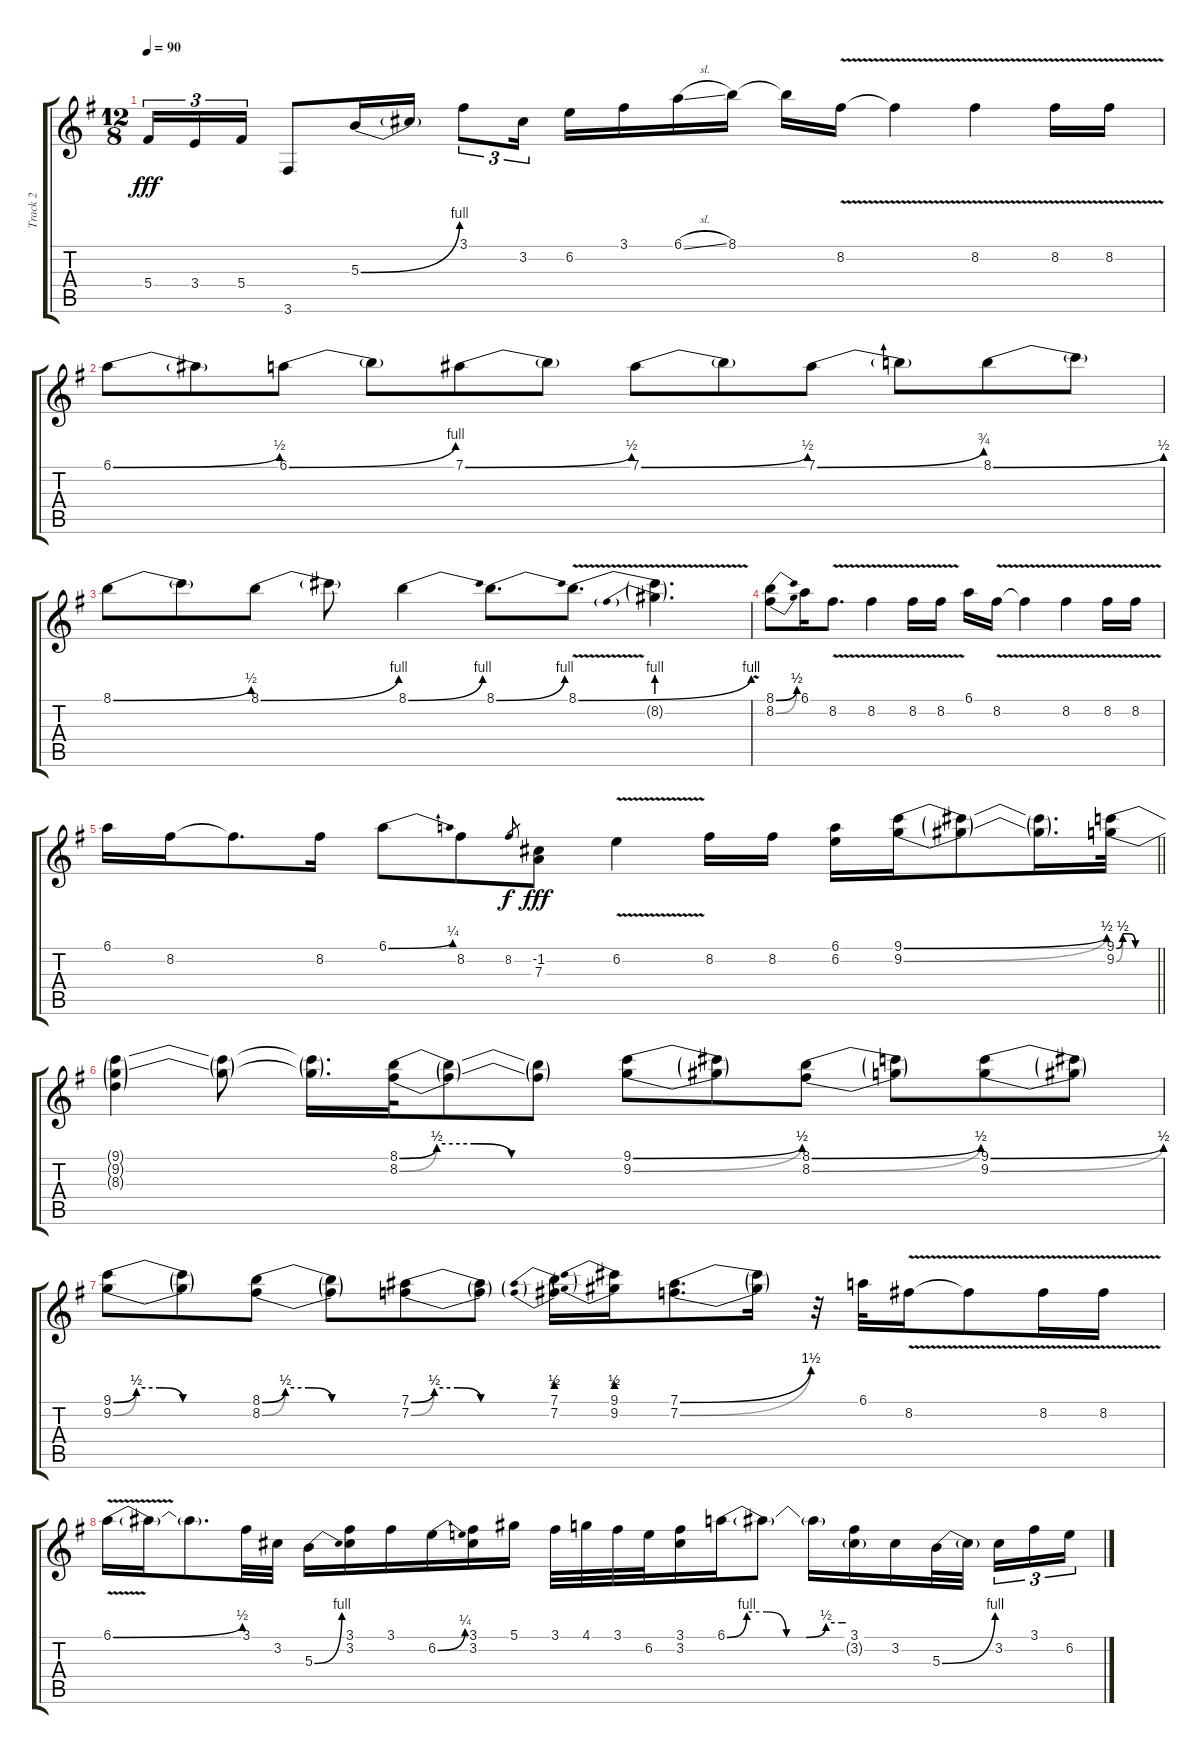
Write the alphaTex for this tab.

\track ("Track 2" "Track 2") {instrument electricguitarjazz}
\staff {score tabs}
\tuning (Eb4 Bb3 Gb3 Db3 Ab2 Eb2) {hide}
\ts (12 8)
\tempo 90
\clef g2
\ks g
5.4.16{tu (3 2) dy fff} 3.4.16{tu (3 2)} 5.4.16{tu (3 2)} 3.6.8 5.3{be (bend 0 0 60 4)}.16 5.3{t}.16 3.1.8{tu (3 2)} 3.2.16{tu (3 2) beam splitsecondary} 6.2.16 3.1.16 6.1{sl}.16 8.1.16 8.1{t}.16 8.2{v}.16 8.2{t}.4 8.2{v}.4 8.2{v}.16 8.2{v}.16 |
6.1{be (bend 0 0 60 2)}.8 6.1{t}.8 6.1{be (bend 0 0 60 4)}.8 6.1{t}.8 7.1{be (bend 0 0 60 2)}.8 7.1{t}.8 7.1{be (bend 0 0 60 2)}.8 7.1{t}.8 7.1{be (bend 0 0 60 3)}.8 7.1{t}.8 8.1{be (bend 0 0 60 2)}.8 8.1{t}.8 |
8.1{be (bend 0 0 60 2)}.8 8.1{t}.8 8.1{be (bend 0 0 60 4)}.8 8.1{t}.8 8.1{be (bend 0 0 60 4)}.4 8.1{be (bend 0 0 60 4)}.8{d} 8.1{be (bend 0 0 60 4) v}.8{d} (8.1{v t} 8.2{be (prebend 0 4 60 4) g}).4{d} |
(8.1{be (bend 0 0 60 2)} 8.2{be (bend 0 0 60 2)}).8 6.1.16 8.2{v}.8{d} 8.2{v}.4 8.2{v}.16 8.2{v}.16 6.1.16 8.2{v}.16 8.2{v t}.4 8.2{v}.4 8.2{v}.16 8.2{v}.16 |
\barLineRight lightlight
6.1.16 8.2.16 8.2{t}.8{d} 8.2.16 6.1{be (bend 0 0 60 1)}.8 8.2.8 8.2.8{gr dy f} (-1.2 7.3).8{dy fff} 6.2{v}.4 8.2.16 8.2.16 (6.1 6.2).16 (9.1{be (bend 0 0 60 2)} 9.2{be (bend 0 0 60 2)}).16 (9.1{t} 9.2{t}).8 (9.1{t} 9.2{t}).16{d} (9.1{be (custom 0 0 10 2 20 2 30 0 60 0)} 9.2{be (custom 0 0 10 2 20 2 30 0 60 0)}).32 |
(9.1{t} 9.2{t} 8.3{g}).4 (9.1{t} 9.2{t}).8 (9.1{t} 9.2{t}).16{d} (8.1{be (custom 0 0 10 2 20 2 30 0 60 0)} 8.2{be (custom 0 0 10 2 20 2 30 0 60 0)}).32 (8.1{t} 8.2{t}).8 (8.1{t} 8.2{t}).8 (9.1{be (bend 0 0 60 2)} 9.2{be (bend 0 0 60 2)}).8 (9.1{t} 9.2{t}).8 (8.1{be (bend 0 0 60 2)} 8.2{be (bend 0 0 60 2)}).8 (8.1{t} 8.2{t}).8 (9.1{be (bend 0 0 60 2)} 9.2{be (bend 0 0 60 2)}).8 (9.1{t} 9.2{t}).8 |
(9.1{be (custom 0 0 10 2 20 2 30 0 60 0)} 9.2{be (custom 0 0 10 2 20 2 30 0 60 0)}).8 (9.1{t} 9.2{t}).8 (8.1{be (custom 0 0 10 2 20 2 30 0 60 0)} 8.2{be (custom 0 0 10 2 20 2 30 0 60 0)}).8 (8.1{t} 8.2{t}).8 (7.1{be (custom 0 0 10 2 20 2 30 0 60 0)} 7.2{be (custom 0 0 10 2 20 2 30 0 60 0)}).8 (7.1{t} 7.2{t}).8 (7.1{be (prebend 0 2 60 2)} 7.2{be (prebend 0 2 60 2)}).16 (9.1{be (prebend 0 2 60 2)} 9.2{be (prebend 0 2 60 2)}).16 (7.1{be (bend 0 0 60 6)} 7.2{be (bend 0 0 60 6)}).8{d} (7.1{t} 7.2{t}).16 r.32 6.1.32 8.2{v}.16 8.2{t}.8 8.2{v}.16 8.2{v}.16 |
6.1{be (bend 0 0 60 2) v}.16 6.1{t}.16 6.1{t}.8{d} 3.1.32 3.2.32 5.3{be (bend 0 0 60 4)}.16 (3.1 3.2).16 3.1.16 6.2{be (bend 0 0 60 1)}.16 (3.1 3.2).16 5.1.16 3.1.32 4.1.32 3.1.32 6.2.32 (3.1 3.2).16 6.1{be (custom 0 0 10 4 20 4 30 0 40 0 50 2 58 2 60 2)}.16 6.1{t}.8 6.1{t}.16 (3.1 3.2{g}).16 3.2.16 5.3{be (bend 0 0 60 4)}.32 5.3{t}.32{beam splitsecondary} 3.2.16{tu (3 2)} 3.1.16{tu (3 2)} 6.2.16{tu (3 2)}
